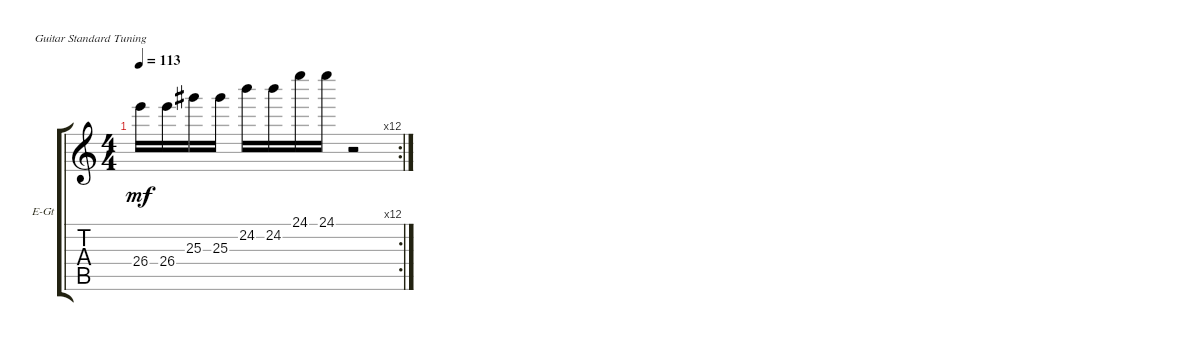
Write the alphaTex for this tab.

\defaultSystemsLayout 4
\bracketExtendMode groupsimilarinstruments
\firstSystemTrackNameOrientation horizontal
\otherSystemsTrackNameOrientation horizontal
\track ("Harmonic Rhythm" "E-Gt") {instrument distortionguitar}
\staff {score tabs}
\tuning (E4 B3 G3 D3 A2 E2)
\rc 12
\ts (4 4)
\tempo 113
\clef g2
\ks c
26.4.16{dy mf} 26.4.16 25.3.16 25.3.16 24.2.16 24.2.16 24.1.16 24.1.16 r.2
